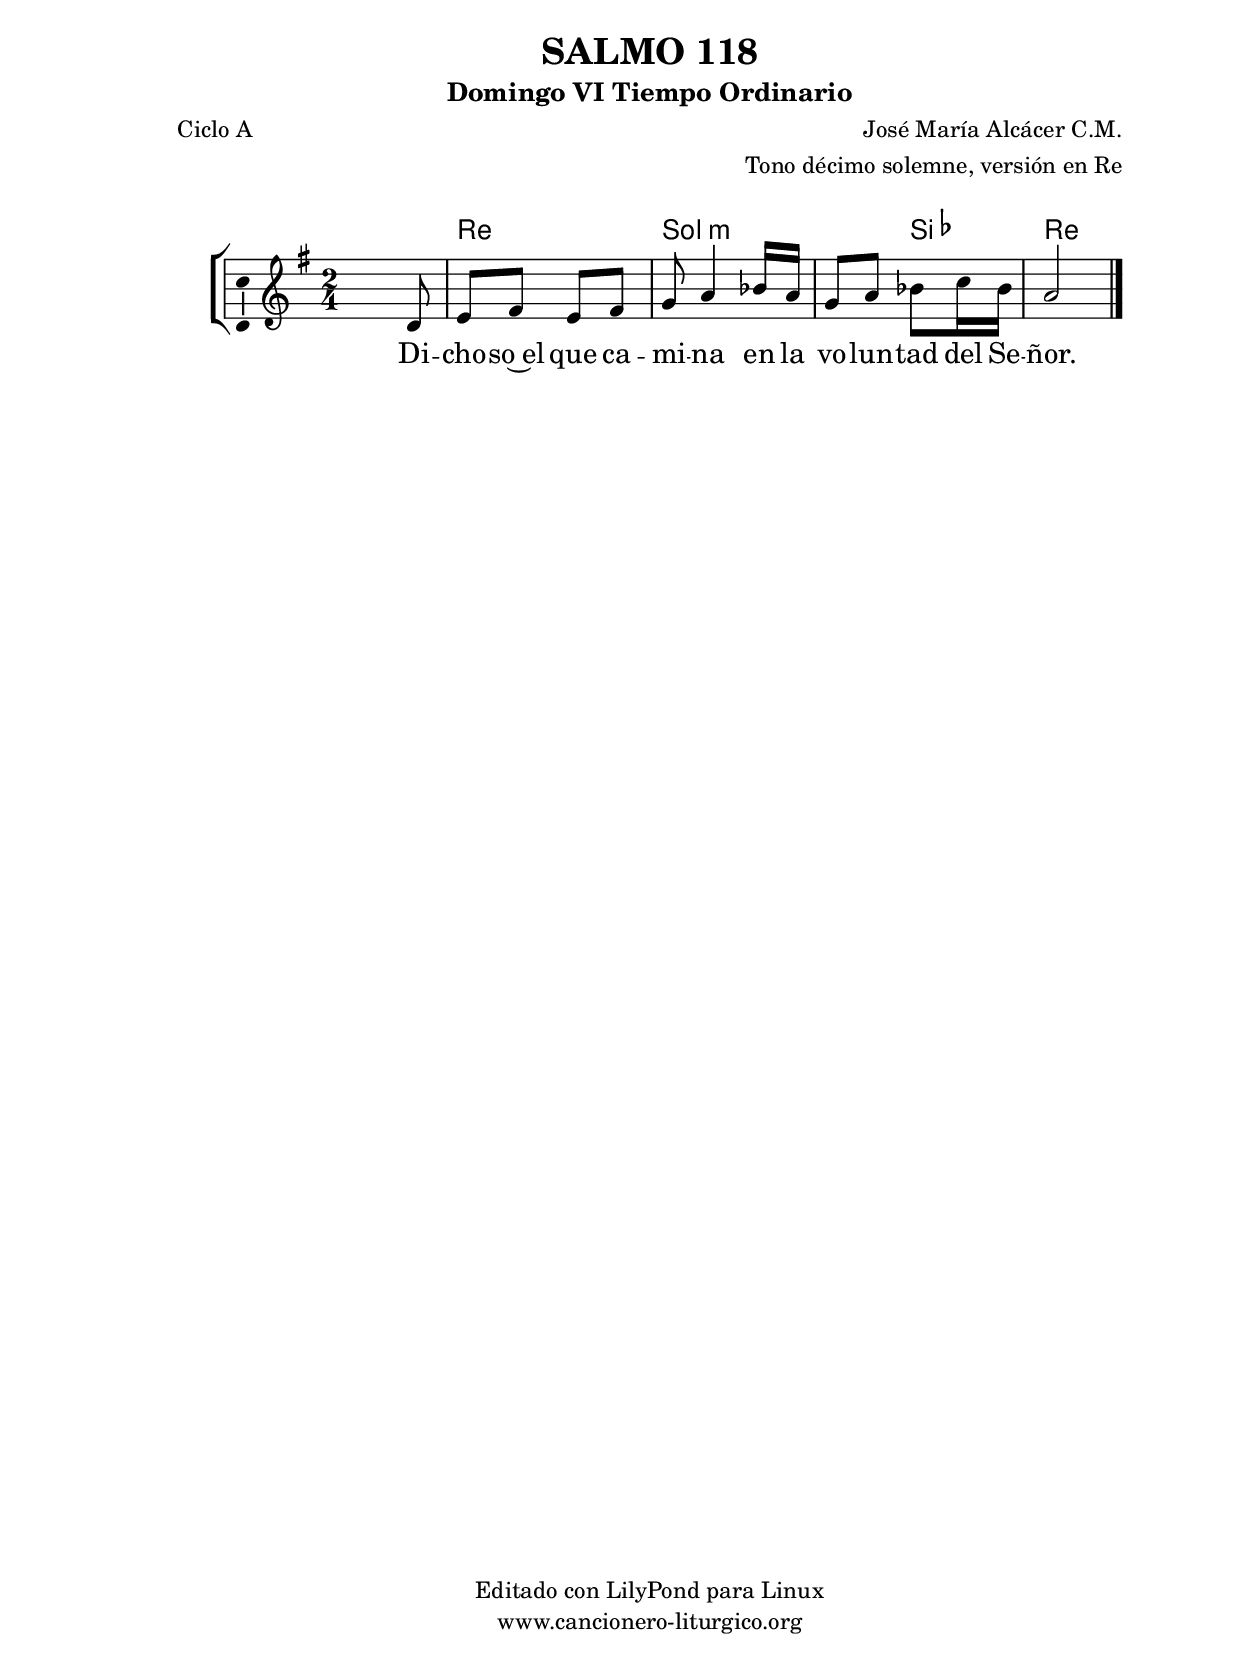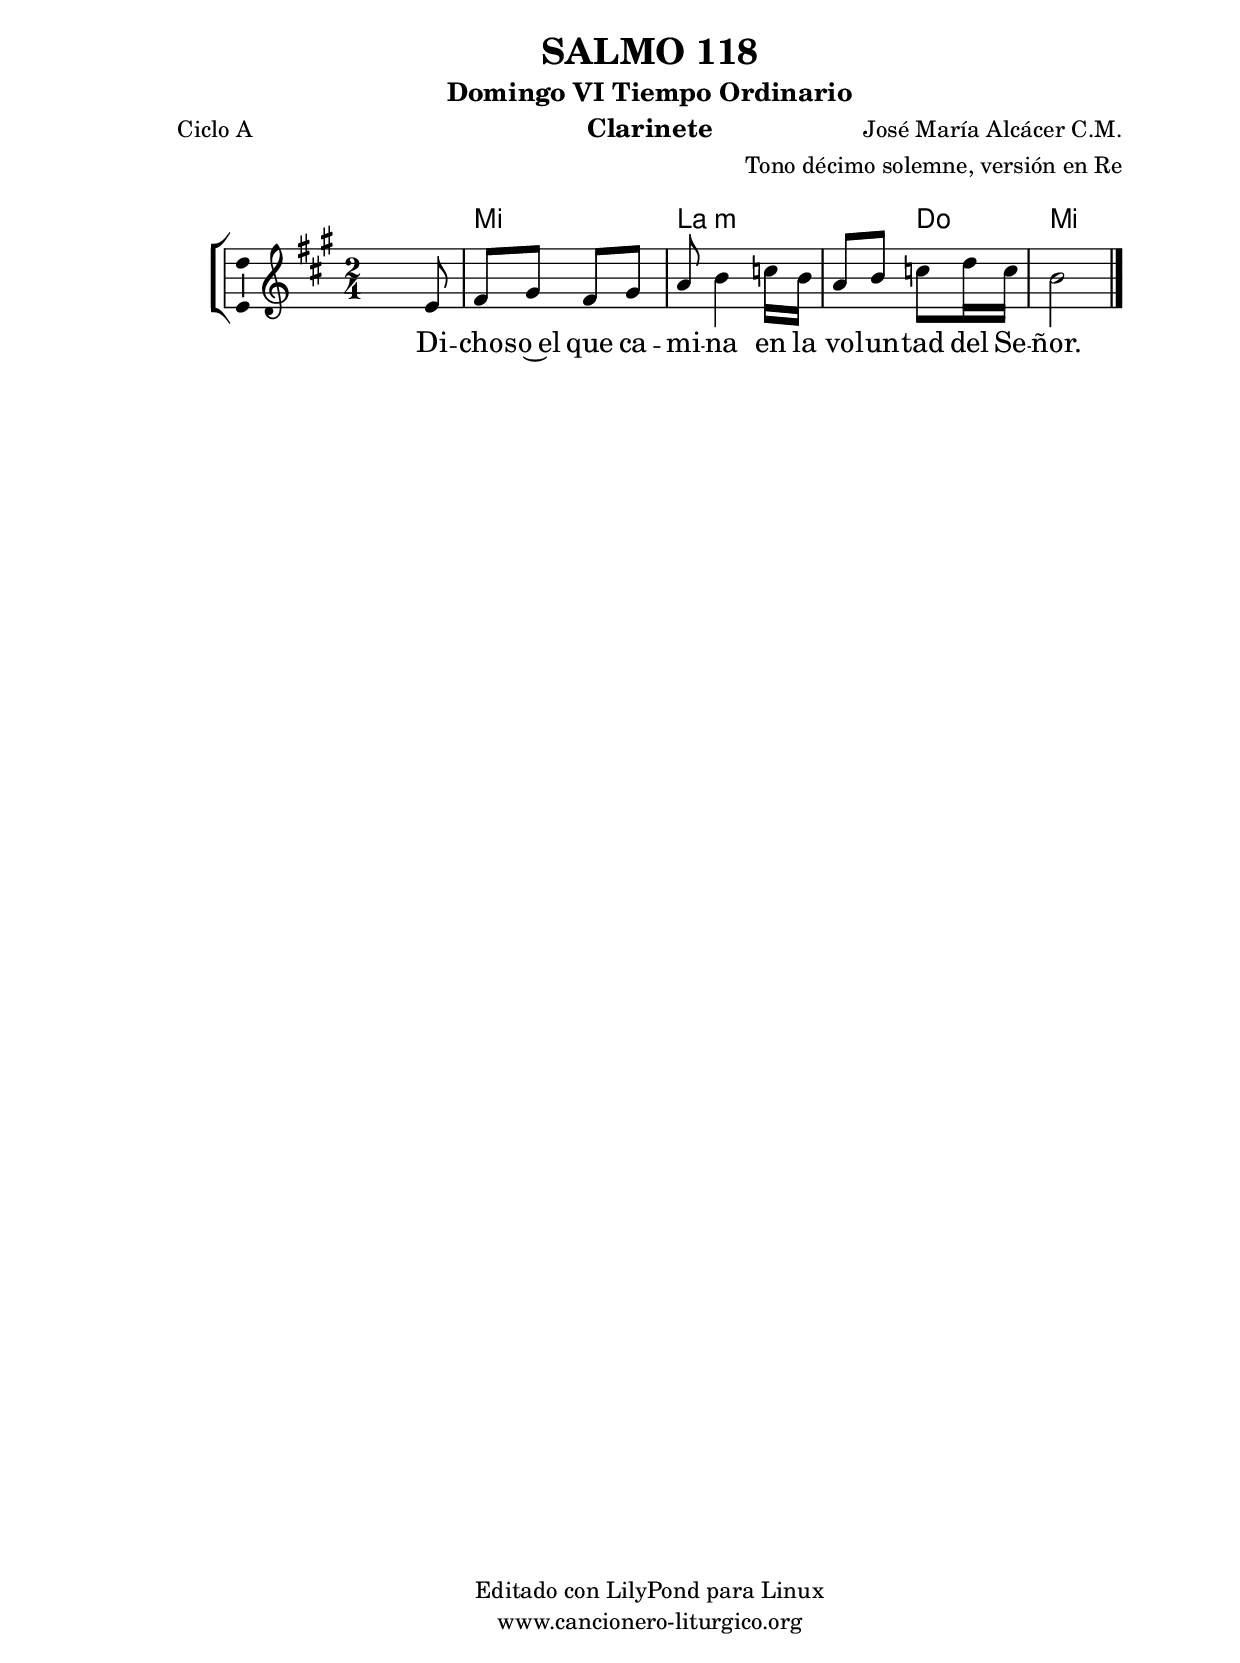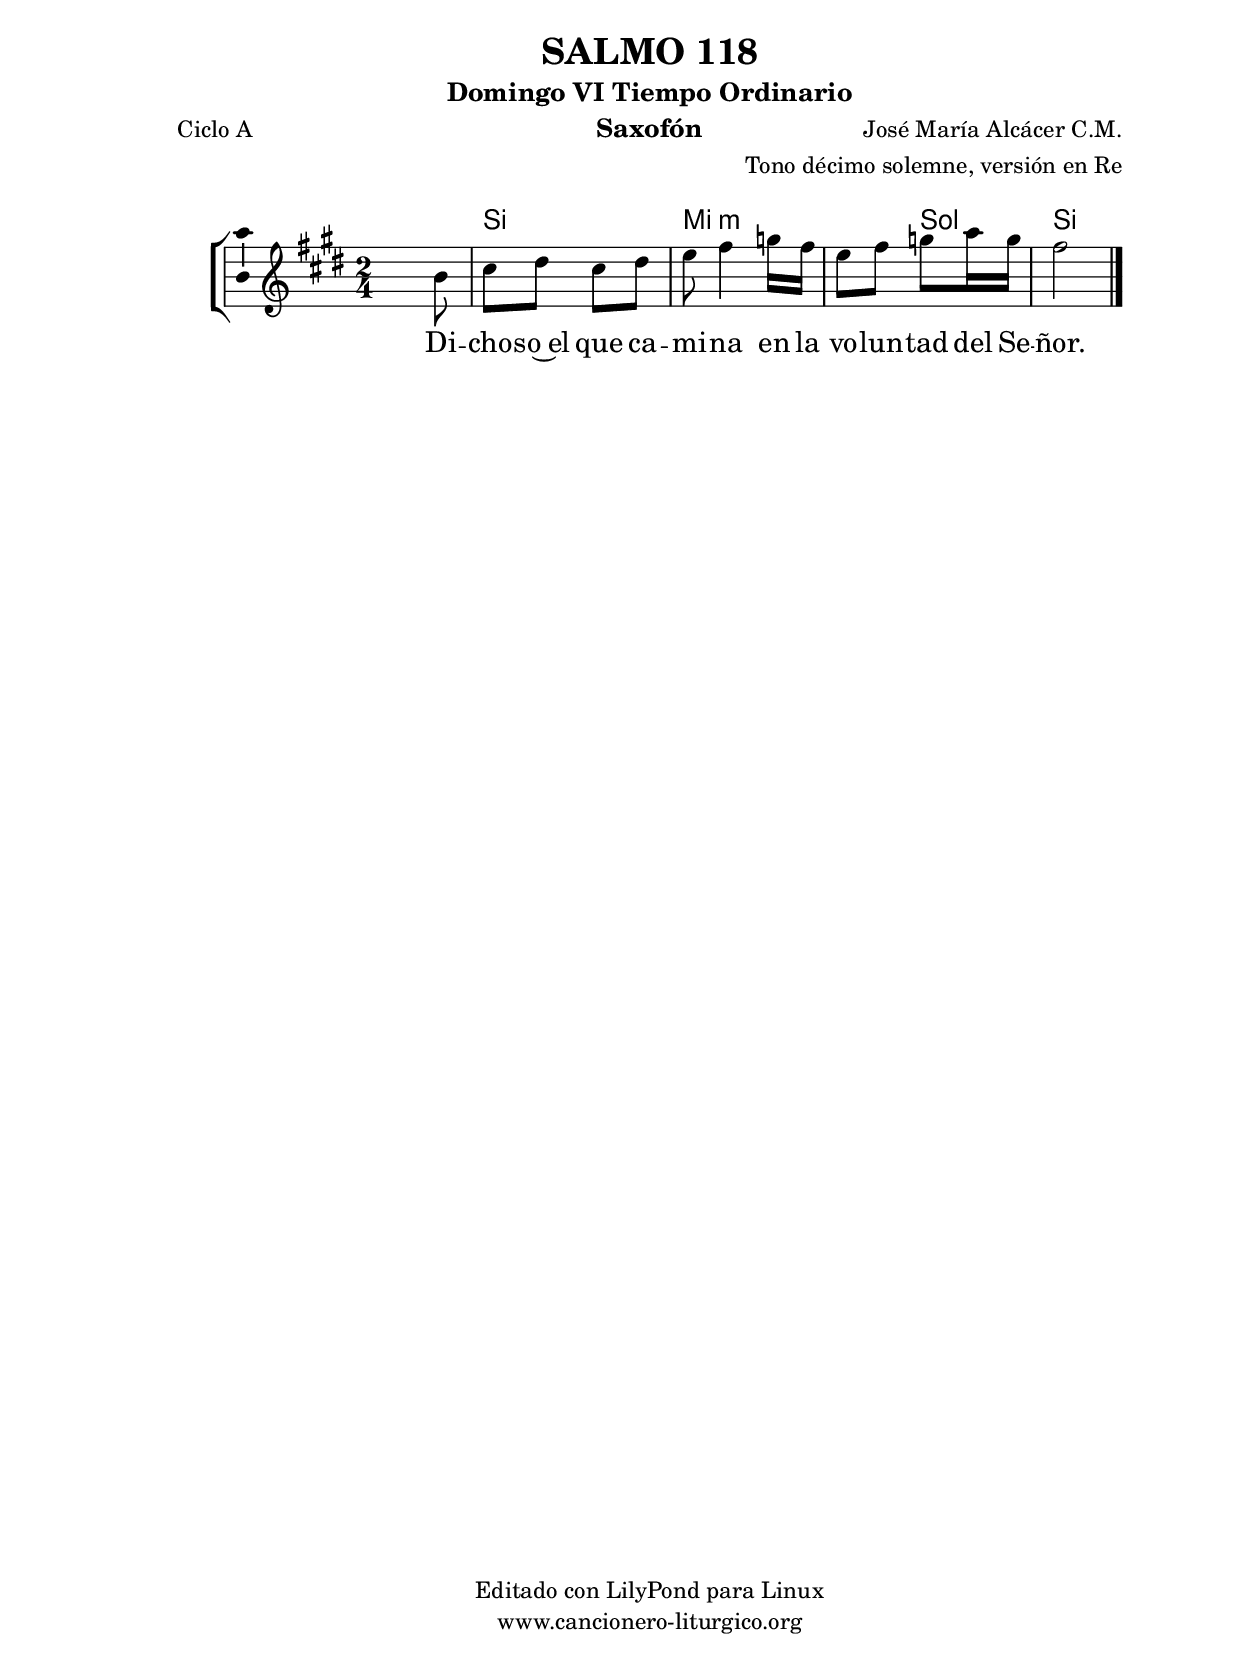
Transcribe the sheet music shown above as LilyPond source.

%
%para convertir .midi en .wav:
%timidity filename.midi -Ow -o finename.wav
%
%
%Para convertir de .wav a .mp3:
%lame -h -m j filename.wav
%
%
%para escuchar el midi:
%timidity nombrefichero.midi
%


%versión de lilypond para la que se ha escrito esta partitura:
\version "2.16.0"

	%Tamaño papel
	#(set-default-paper-size "a4")
	%Tamaño partitura
	#(set-global-staff-size 20)
	%No responde al pulsar sobre una nota
	#(ly:set-option 'point-and-click #f)

%parámetros del encabezamiento:
\header {
	title = "SALMO 118"
	subtitle = "Domingo VI Tiempo Ordinario"
	composer = "José María Alcácer C.M."
	poet = "Ciclo A"
	meter = ""
%	arranger = "Tono original: Re M"
	arranger = "Tono décimo solemne, versión en Re"
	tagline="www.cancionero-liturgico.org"
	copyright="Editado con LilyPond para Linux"
	}

%parámetros asociados al papel:
\paper  {
	oddHeaderMarkup = \markup {\fill-line { \on-the-fly #not-first-page \fromproperty #'header:title \on-the-fly #not-first-page \fromproperty #'header:composer }}
	evenHeaderMarkup = \markup {\fill-line { \fromproperty #'header:composer \fromproperty #'header:title }}
	#(set-paper-size "a4")
	print-page-number = ##f
	first-page-number = 1
	print-first-page-number = ##f
%	head-separation = 3.0 \cm
	top-margin = 2.0 \cm
	bottom-margin = 0.5\cm
%%%	bottom-margin = -1.0\cm
	left-margin = 3.0 \cm
	line-width = 16.0 \cm 
	indent = 8\mm
	interscoreline = 2.\mm
	between-system-space = 15\mm
%	para que las partituras no llenen la hoja:
	ragged-bottom = ##t
%	idem para la última hoja:
	ragged-last-bottom = ##f
%	para que las partituras llenen el ancho del papel:
	ragged-last = ##f
	after-title-space = 2.5 \cm
%page-count=1
%system-count=8

	%Flexible Vertical Spacing
%	markup-markup-spacing =
%	#'((basic-distance . 15) (minimum-distance . 15) (padding . 3))
	markup-system-spacing =
	#'((basic-distance . 15) (minimum-distance . 15) (padding . 3))
	system-system-spacing =
	#'((basic-distance . 15) (minimum-distance . 15) (padding . 3))
	score-system-spacing =
	#'((basic-distance . 15) (minimum-distance . 15) (padding . 5))
%	top-system-spacing = % header
%	#'((basic-distance . 8) (minimum-distance . 0) (padding . 3))
%	top-markup-spacing =
%	#'((basic-distance . 20) (minimum-distance . 20) (padding . 3))
	last-bottom-spacing = % footer
	#'((basic-distance . 5) (minimum-distance . 5) (padding . 3))
%	score-markup-spacing =
%	#'((basic-distance . 16) (minimum-distance . 13) (padding . 3))

	}


%parámetros que afectan a toda la partitura:
global =  {
	%clave de sol (G):
	\clef G
	%armadura:
%	\transpose d c
	\key g \major
	\tempo 4=58
	\set Score.tempoHideNote = ##t
	}


acordes = {
	\italianChords
	\chordmode {
%	\transpose d c
{
s2
d2 g:m g4:m bes d2
%e2:m

	}
	}
}


melodia = 
{
%	\transpose d c
	\relative c'{
	\time 2/4

s4 s8 d8
e8 fis e fis
g8 a4 bes16 a
g8 a bes c16 bes
a2

	\bar "|."
	}
	}


texto = \lyricmode {
Di -- cho -- so~el que ca -- mi -- na en la vo -- lun -- tad del Se -- ñor.

	}


acordesStaff = \context ChordNames = acordesStaff <<
	\set chordChanges = ##t
	\acordes
	>>


vozStaff = \context Voice = vozStaff
\with {\consists "Ambitus_engraver"}
<<
%	\set Staff.instrumentName = ""
%	\set Staff.shortInstrumentName = ""
%	\set Staff.midiInstrument = #"clarinet"
%	\set Staff.midiInstrument = #"cello"
%	\set Staff.midiInstrument = #"flute"
	\set Staff.midiInstrument = #"electric guitar (jazz)"
%	\set Staff.midiInstrument = #"english horn"
%	\set Staff.midiInstrument = #"violin"
%	\set Staff.midiInstrument = #"glockenspiel"
	\set Staff.midiMinimumVolume = #0.7
	\set Staff.midiMaximumVolume = #0.9
	\global
	\melodia
	>>


textoStaff = \context Lyrics = textoStaff <<
	\lyricsto vozStaff \texto
	>>

\book {
	\score {
		\context ChoirStaff {
			\override StaffGroup.SystemStartBracket #'collapse-height = #1
			\override Score.SystemStartBar #'collapse-height = #1
			<<
			\acordesStaff
			\vozStaff
			\textoStaff
			>>
			}
		\layout {
	    		\context {
				\Lyrics
				\override LyricText #'font-size = #2
				}
	   		 \context {
				\Score
				%fontSize = #3
				\override StaffSymbol #'staff-space = #(magstep +3)
				%\override Beam #'thickness = #0.55
				%\override SpacingSpanner #'spacing-increment = #1.0
				%\override Slur #'height-limit = #1.5
				}
			}
		}
	\score {
		\unfoldRepeats
		\context ChoirStaff {
			<<
			\acordesStaff
			\vozStaff
			>>
			}
		\midi {
	  		\context {
	  			\Score
				tempoWholesPerMinute = #(ly:make-moment 70 4)
				}
			}
		}
	}

%Partitura para clarinete
#(define output-suffix "C")
\book {
	\header{
		instrument = "Clarinete"
		}
	\score {
		\context ChoirStaff {
			\override StaffGroup.SystemStartBracket #'collapse-height = #1
			\override Score.SystemStartBar #'collapse-height = #1
\transpose c d
			<<
			\acordesStaff
			\vozStaff
			\textoStaff
			>>
			}
		\layout {
	    		\context {
				\Lyrics
				\override LyricText #'font-size = #2
				}
	   		 \context {
				\Score
				\override StaffSymbol #'staff-space = #(magstep +3)
				}
			}
		}
	}

%Partitura para saxofón
#(define output-suffix "S")
\book {
	\header{
		instrument = "Saxofón"
		}
	\score {
		\context ChoirStaff {
			\override StaffGroup.SystemStartBracket #'collapse-height = #1
			\override Score.SystemStartBar #'collapse-height = #1
\transpose c a
			<<
			\acordesStaff
			\vozStaff
			\textoStaff
			>>
			}
		\layout {
	    		\context {
				\Lyrics
				\override LyricText #'font-size = #2
				}
	   		 \context {
				\Score
				\override StaffSymbol #'staff-space = #(magstep +3)
				}
			}
		}
	}

